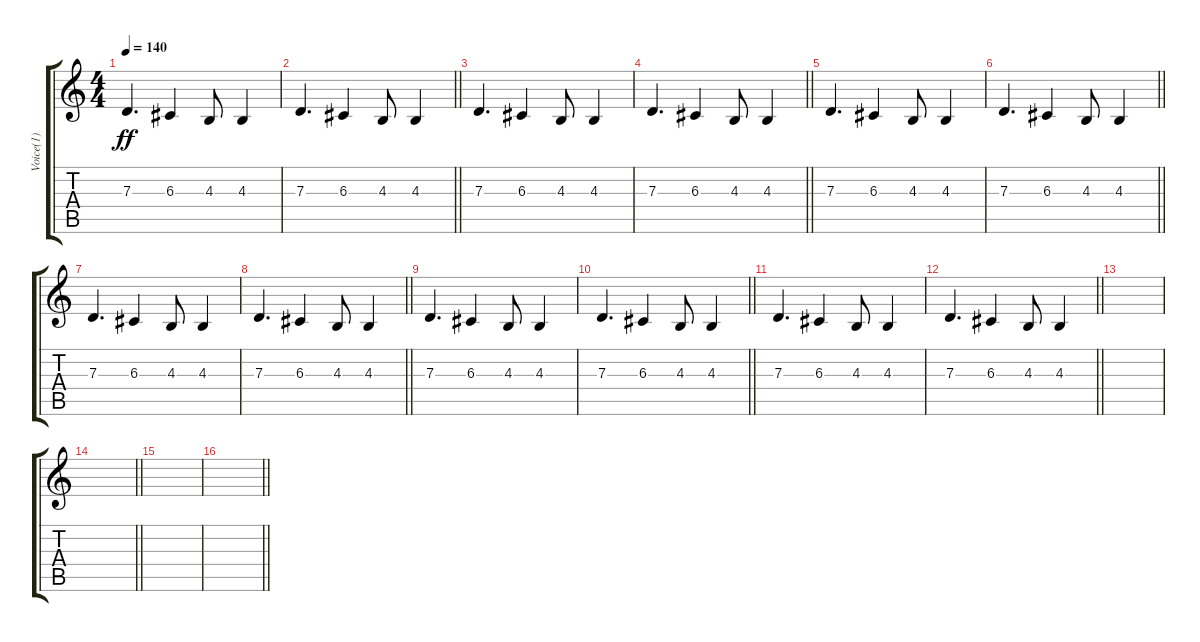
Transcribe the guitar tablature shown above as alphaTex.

\track ("Voice(1)" "Voice(1)") {instrument choiraahs}
\staff {score tabs}
\tuning (E4 B3 G3 D3 A2 E2) {hide}
\ts (4 4)
\tempo 140
\clef g2
\ks c
7.3.4{d dy ff} 6.3.4 4.3.8 4.3.4 |
\barLineRight lightlight
7.3.4{d} 6.3.4 4.3.8 4.3.4 |
7.3.4{d} 6.3.4 4.3.8 4.3.4 |
\barLineRight lightlight
7.3.4{d} 6.3.4 4.3.8 4.3.4 |
7.3.4{d} 6.3.4 4.3.8 4.3.4 |
\barLineRight lightlight
7.3.4{d} 6.3.4 4.3.8 4.3.4 |
7.3.4{d} 6.3.4 4.3.8 4.3.4 |
\barLineRight lightlight
7.3.4{d} 6.3.4 4.3.8 4.3.4 |
7.3.4{d} 6.3.4 4.3.8 4.3.4 |
\barLineRight lightlight
7.3.4{d} 6.3.4 4.3.8 4.3.4 |
7.3.4{d} 6.3.4 4.3.8 4.3.4 |
\barLineRight lightlight
7.3.4{d} 6.3.4 4.3.8 4.3.4 |
|
\barLineRight lightlight
|
|
\barLineRight lightlight
